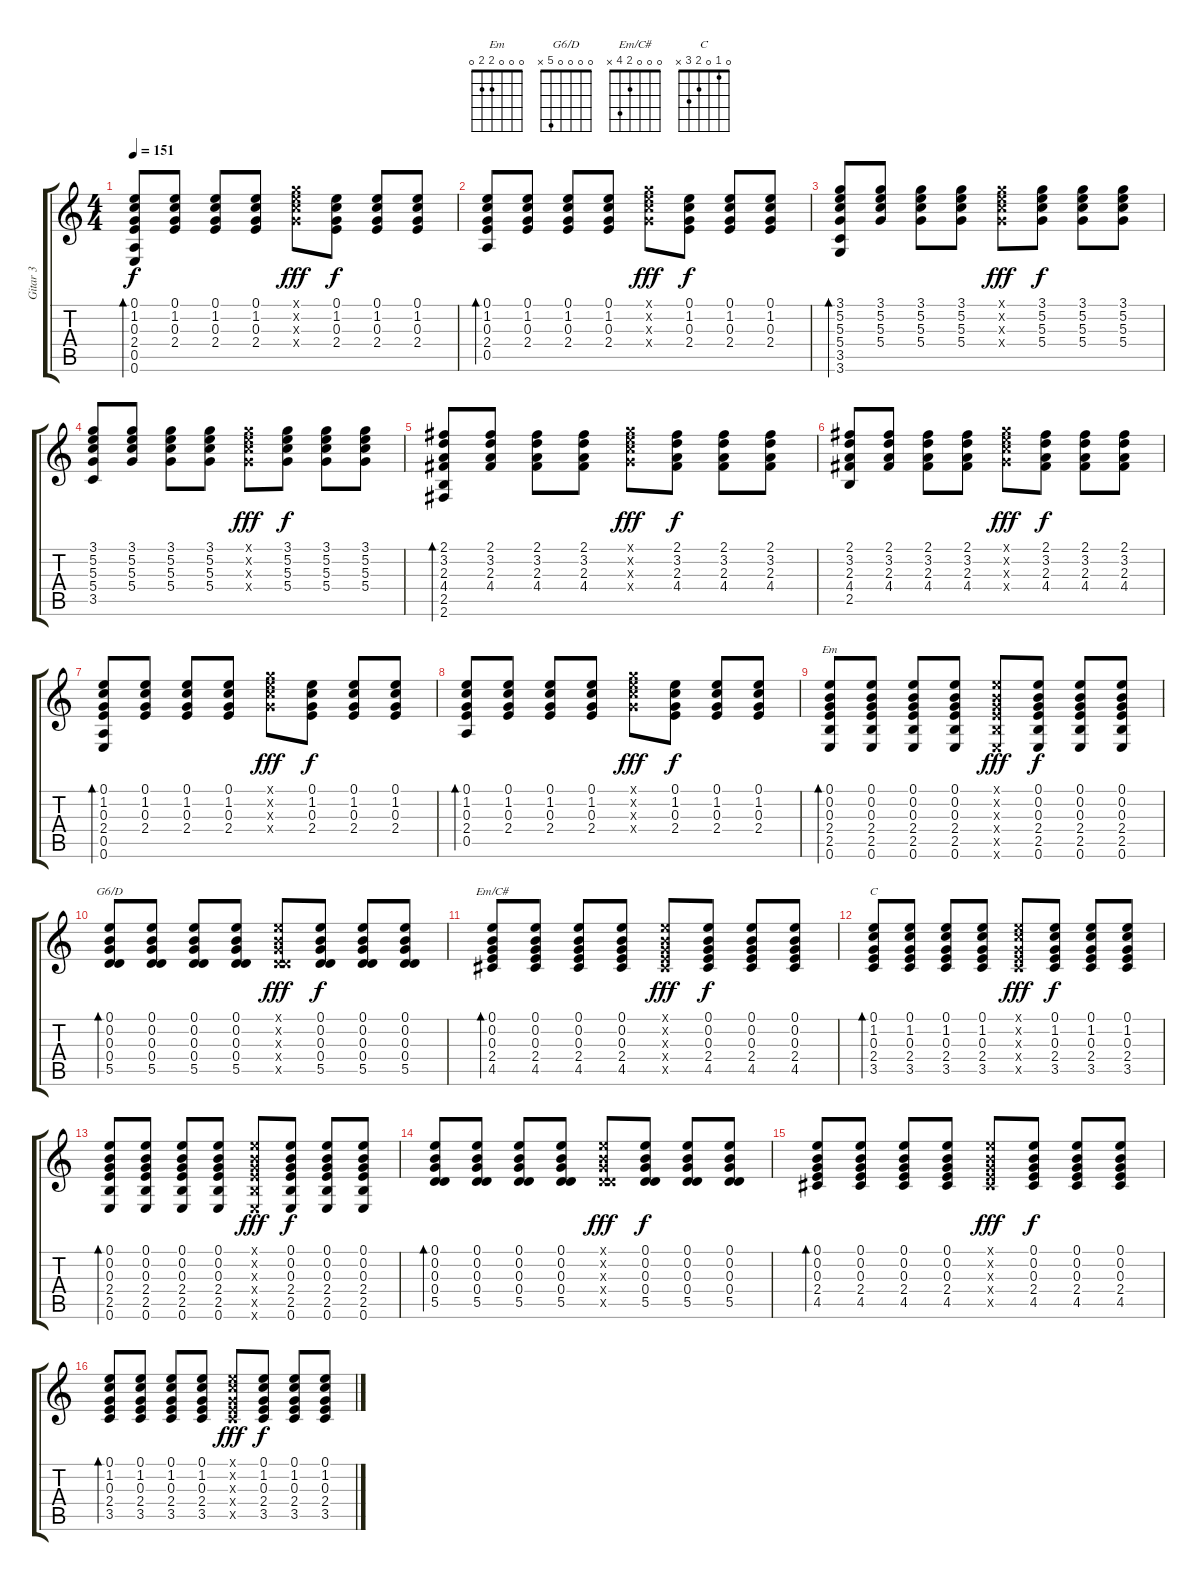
\track ("Gitar 3" "Gitar 3") {instrument acousticguitarnylon}
\staff {score tabs}
\tuning (E4 B3 G3 D3 A2 E2) {hide}
\chord ("Em" 0 0 0 2 2 0)
\chord ("G6/D" 0 0 0 0 5 x)
\chord ("Em/C#" 0 0 0 2 4 x)
\chord ("C" 0 1 0 2 3 x)
\ts (4 4)
\tempo 151
\clef g2
\ks c
(0.1 1.2 0.3 2.4 0.5 0.6).8{bd 60 dy f} (0.1 1.2 0.3 2.4).8 (0.1 1.2 0.3 2.4).8 (0.1 1.2 0.3 2.4).8 (3.1{x} 5.2{x} 5.3{x} 5.4{x}).8{dy fff} (0.1 1.2 0.3 2.4).8{dy f} (0.1 1.2 0.3 2.4).8 (0.1 1.2 0.3 2.4).8 |
(0.1 1.2 0.3 2.4 0.5).8{bd 30} (0.1 1.2 0.3 2.4).8 (0.1 1.2 0.3 2.4).8 (0.1 1.2 0.3 2.4).8 (3.1{x} 5.2{x} 5.3{x} 5.4{x}).8{dy fff} (0.1 1.2 0.3 2.4).8{dy f} (0.1 1.2 0.3 2.4).8 (0.1 1.2 0.3 2.4).8 |
(3.1 5.2 5.3 5.4 3.5 3.6).8{bd 60} (3.1 5.2 5.3 5.4).8 (3.1 5.2 5.3 5.4).8 (3.1 5.2 5.3 5.4).8 (3.1{x} 5.2{x} 5.3{x} 5.4{x}).8{dy fff} (3.1 5.2 5.3 5.4).8{dy f} (3.1 5.2 5.3 5.4).8 (3.1 5.2 5.3 5.4).8 |
(3.1 5.2 5.3 5.4 3.5).8 (3.1 5.2 5.3 5.4).8 (3.1 5.2 5.3 5.4).8 (3.1 5.2 5.3 5.4).8 (3.1{x} 5.2{x} 5.3{x} 5.4{x}).8{dy fff} (3.1 5.2 5.3 5.4).8{dy f} (3.1 5.2 5.3 5.4).8 (3.1 5.2 5.3 5.4).8 |
(2.1 3.2 2.3 4.4 2.5 2.6).8{bd 30} (2.1 3.2 2.3 4.4).8 (2.1 3.2 2.3 4.4).8 (2.1 3.2 2.3 4.4).8 (3.1{x} 5.2{x} 5.3{x} 5.4{x}).8{dy fff} (2.1 3.2 2.3 4.4).8{dy f} (2.1 3.2 2.3 4.4).8 (2.1 3.2 2.3 4.4).8 |
(2.1 3.2 2.3 4.4 2.5).8 (2.1 3.2 2.3 4.4).8 (2.1 3.2 2.3 4.4).8 (2.1 3.2 2.3 4.4).8 (3.1{x} 5.2{x} 5.3{x} 5.4{x}).8{dy fff} (2.1 3.2 2.3 4.4).8{dy f} (2.1 3.2 2.3 4.4).8 (2.1 3.2 2.3 4.4).8 |
(0.1 1.2 0.3 2.4 0.5 0.6).8{bd 60} (0.1 1.2 0.3 2.4).8 (0.1 1.2 0.3 2.4).8 (0.1 1.2 0.3 2.4).8 (3.1{x} 5.2{x} 5.3{x} 5.4{x}).8{dy fff} (0.1 1.2 0.3 2.4).8{dy f} (0.1 1.2 0.3 2.4).8 (0.1 1.2 0.3 2.4).8 |
(0.1 1.2 0.3 2.4 0.5).8{bd 30} (0.1 1.2 0.3 2.4).8 (0.1 1.2 0.3 2.4).8 (0.1 1.2 0.3 2.4).8 (3.1{x} 5.2{x} 5.3{x} 5.4{x}).8{dy fff} (0.1 1.2 0.3 2.4).8{dy f} (0.1 1.2 0.3 2.4).8 (0.1 1.2 0.3 2.4).8 |
(0.1 0.2 0.3 2.4 2.5 0.6).8{bd 30 ch "Em"} (0.1 0.2 0.3 2.4 2.5 0.6).8 (0.1 0.2 0.3 2.4 2.5 0.6).8 (0.1 0.2 0.3 2.4 2.5 0.6).8 (0.1{x} 0.2{x} 0.3{x} 2.4{x} 2.5{x} 0.6{x}).8{dy fff} (0.1 0.2 0.3 2.4 2.5 0.6).8{dy f} (0.1 0.2 0.3 2.4 2.5 0.6).8 (0.1 0.2 0.3 2.4 2.5 0.6).8 |
(0.1 0.2 0.3 0.4 5.5).8{bd 30 ch "G6/D"} (0.1 0.2 0.3 0.4 5.5).8 (0.1 0.2 0.3 0.4 5.5).8 (0.1 0.2 0.3 0.4 5.5).8 (0.1{x} 0.2{x} 0.3{x} 0.4{x} 5.5{x}).8{dy fff} (0.1 0.2 0.3 0.4 5.5).8{dy f} (0.1 0.2 0.3 0.4 5.5).8 (0.1 0.2 0.3 0.4 5.5).8 |
(0.1 0.2 0.3 2.4 4.5).8{bd 30 ch "Em/C#"} (0.1 0.2 0.3 2.4 4.5).8 (0.1 0.2 0.3 2.4 4.5).8 (0.1 0.2 0.3 2.4 4.5).8 (0.1{x} 0.2{x} 0.3{x} 2.4{x} 4.5{x}).8{dy fff} (0.1 0.2 0.3 2.4 4.5).8{dy f} (0.1 0.2 0.3 2.4 4.5).8 (0.1 0.2 0.3 2.4 4.5).8 |
(0.1 1.2 0.3 2.4 3.5).8{bd 30 ch "C"} (0.1 1.2 0.3 2.4 3.5).8 (0.1 1.2 0.3 2.4 3.5).8 (0.1 1.2 0.3 2.4 3.5).8 (0.1{x} 1.2{x} 0.3{x} 2.4{x} 3.5{x}).8{dy fff} (0.1 1.2 0.3 2.4 3.5).8{dy f} (0.1 1.2 0.3 2.4 3.5).8 (0.1 1.2 0.3 2.4 3.5).8 |
(0.1 0.2 0.3 2.4 2.5 0.6).8{bd 30} (0.1 0.2 0.3 2.4 2.5 0.6).8 (0.1 0.2 0.3 2.4 2.5 0.6).8 (0.1 0.2 0.3 2.4 2.5 0.6).8 (0.1{x} 0.2{x} 0.3{x} 2.4{x} 2.5{x} 0.6{x}).8{dy fff} (0.1 0.2 0.3 2.4 2.5 0.6).8{dy f} (0.1 0.2 0.3 2.4 2.5 0.6).8 (0.1 0.2 0.3 2.4 2.5 0.6).8 |
(0.1 0.2 0.3 0.4 5.5).8{bd 30} (0.1 0.2 0.3 0.4 5.5).8 (0.1 0.2 0.3 0.4 5.5).8 (0.1 0.2 0.3 0.4 5.5).8 (0.1{x} 0.2{x} 0.3{x} 0.4{x} 5.5{x}).8{dy fff} (0.1 0.2 0.3 0.4 5.5).8{dy f} (0.1 0.2 0.3 0.4 5.5).8 (0.1 0.2 0.3 0.4 5.5).8 |
(0.1 0.2 0.3 2.4 4.5).8{bd 30} (0.1 0.2 0.3 2.4 4.5).8 (0.1 0.2 0.3 2.4 4.5).8 (0.1 0.2 0.3 2.4 4.5).8 (0.1{x} 0.2{x} 0.3{x} 2.4{x} 4.5{x}).8{dy fff} (0.1 0.2 0.3 2.4 4.5).8{dy f} (0.1 0.2 0.3 2.4 4.5).8 (0.1 0.2 0.3 2.4 4.5).8 |
(0.1 1.2 0.3 2.4 3.5).8{bd 30} (0.1 1.2 0.3 2.4 3.5).8 (0.1 1.2 0.3 2.4 3.5).8 (0.1 1.2 0.3 2.4 3.5).8 (0.1{x} 1.2{x} 0.3{x} 2.4{x} 3.5{x}).8{dy fff} (0.1 1.2 0.3 2.4 3.5).8{dy f} (0.1 1.2 0.3 2.4 3.5).8 (0.1 1.2 0.3 2.4 3.5).8
